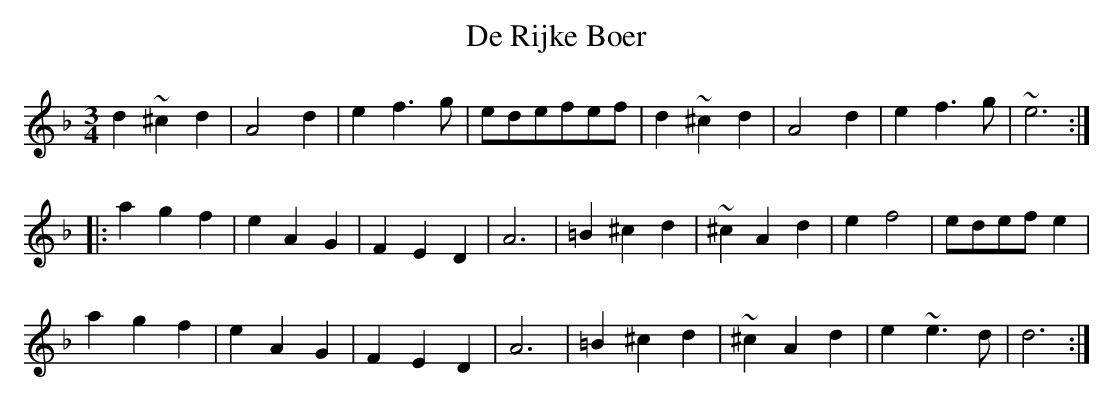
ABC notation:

X:1
T:De Rijke Boer
M:3/4
K:Dmin
d2~^c2d2|A4d2|e2f3g|edefef|d2~^c2d2|A4d2|e2f3g|~e6:|
|:a2g2f2|e2A2G2|F2E2D2|A6|=B2^c2d2|~^c2A2d2|e2f4|edefe2|
a2g2f2|e2A2G2|F2E2D2|A6|=B2^c2d2|~^c2A2d2|e2~e3d|d6:|
